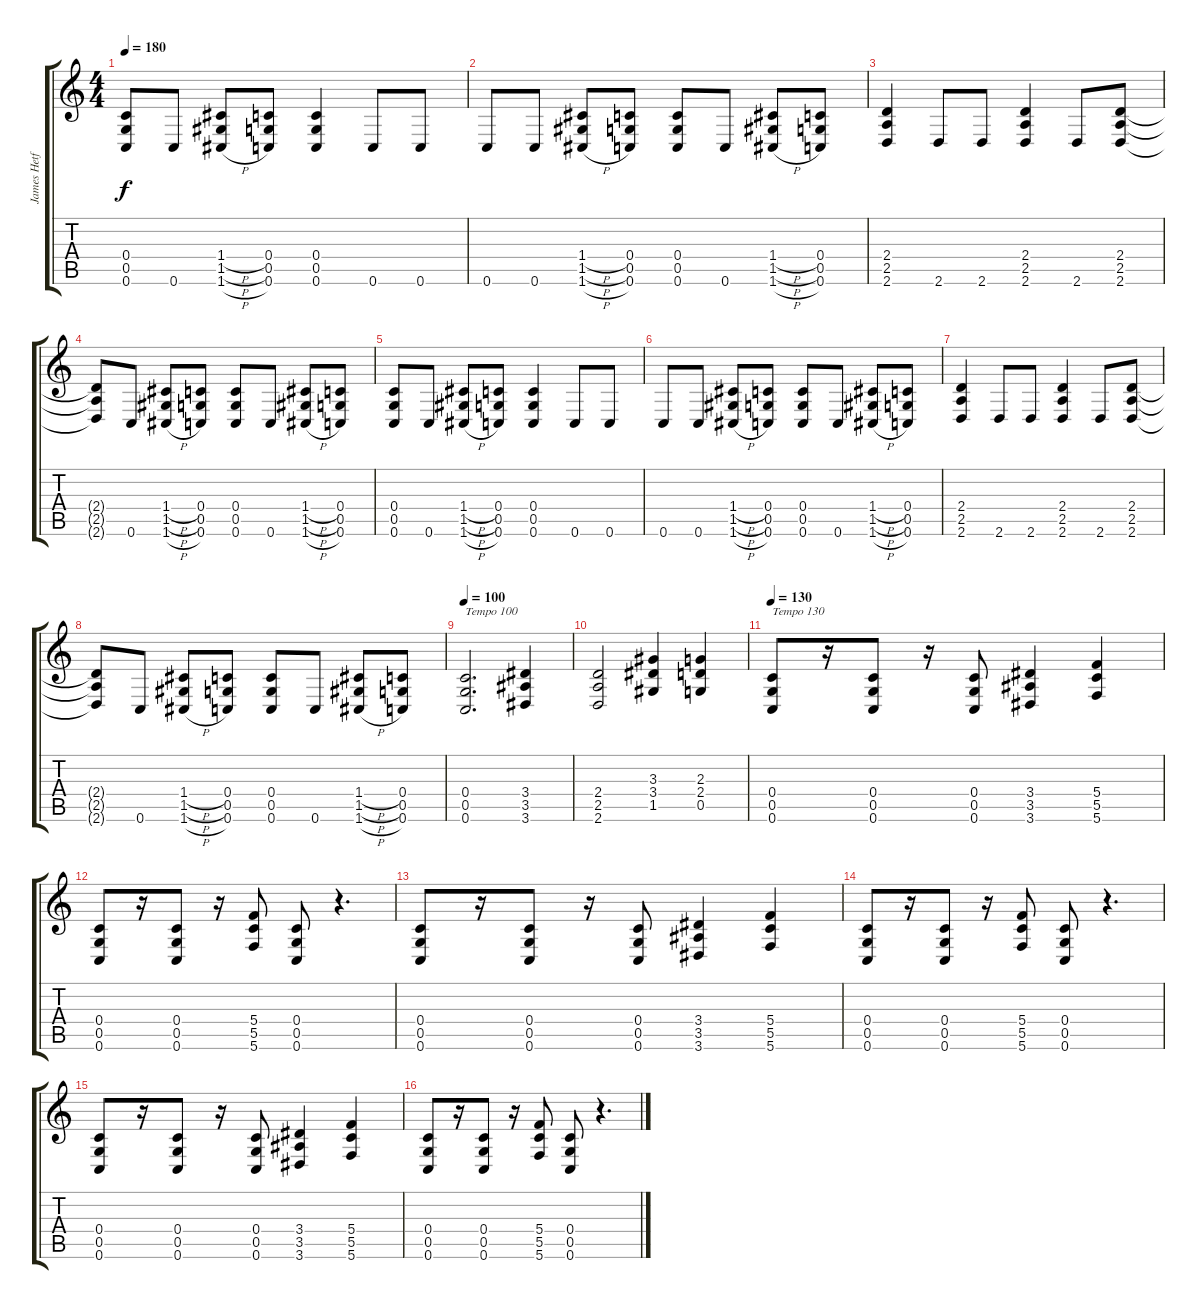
\track ("James Hetfield" "James Hetf") {instrument distortionguitar}
\staff {score tabs}
\tuning (D4 A3 F3 C3 G2 C2) {hide}
\ts (4 4)
\tempo 180
\clef g2
\ks c
(0.4 0.5 0.6).8{dy f} 0.6.8 (1.4{h} 1.5{h} 1.6{h}).8 (0.4 0.5 0.6).8 (0.4 0.5 0.6).4 0.6.8 0.6.8 |
0.6.8 0.6.8 (1.4{h} 1.5{h} 1.6{h}).8 (0.4 0.5 0.6).8 (0.4 0.5 0.6).8 0.6.8 (1.4{h} 1.5{h} 1.6{h}).8 (0.4 0.5 0.6).8 |
(2.4 2.5 2.6).4 2.6.8 2.6.8 (2.4 2.5 2.6).4 2.6.8 (2.4 2.5 2.6).8 |
(2.4{t} 2.5{t} 2.6{t}).8 0.6.8 (1.4{h} 1.5{h} 1.6{h}).8 (0.4 0.5 0.6).8 (0.4 0.5 0.6).8 0.6.8 (1.4{h} 1.5{h} 1.6{h}).8 (0.4 0.5 0.6).8 |
(0.4 0.5 0.6).8 0.6.8 (1.4{h} 1.5{h} 1.6{h}).8 (0.4 0.5 0.6).8 (0.4 0.5 0.6).4 0.6.8 0.6.8 |
0.6.8 0.6.8 (1.4{h} 1.5{h} 1.6{h}).8 (0.4 0.5 0.6).8 (0.4 0.5 0.6).8 0.6.8 (1.4{h} 1.5{h} 1.6{h}).8 (0.4 0.5 0.6).8 |
(2.4 2.5 2.6).4 2.6.8 2.6.8 (2.4 2.5 2.6).4 2.6.8 (2.4 2.5 2.6).8 |
(2.4{t} 2.5{t} 2.6{t}).8 0.6.8 (1.4{h} 1.5{h} 1.6{h}).8 (0.4 0.5 0.6).8 (0.4 0.5 0.6).8 0.6.8 (1.4{h} 1.5{h} 1.6{h}).8 (0.4 0.5 0.6).8 |
\tempo 100
(0.4 0.5 0.6).2{d txt "Tempo 100"} (3.4 3.5 3.6).4 |
(2.4 2.5 2.6).2 (3.3 3.4 1.5).4 (2.3 2.4 0.5).4 |
\tempo 130
(0.4 0.5 0.6).8{txt "Tempo 130"} r.16 (0.4 0.5 0.6).8 r.16 (0.4 0.5 0.6).8 (3.4 3.5 3.6).4 (5.4 5.5 5.6).4 |
(0.4 0.5 0.6).8 r.16 (0.4 0.5 0.6).8 r.16 (5.4 5.5 5.6).8 (0.4 0.5 0.6).8 r.4{d} |
(0.4 0.5 0.6).8 r.16 (0.4 0.5 0.6).8 r.16 (0.4 0.5 0.6).8 (3.4 3.5 3.6).4 (5.4 5.5 5.6).4 |
(0.4 0.5 0.6).8 r.16 (0.4 0.5 0.6).8 r.16 (5.4 5.5 5.6).8 (0.4 0.5 0.6).8 r.4{d} |
(0.4 0.5 0.6).8 r.16 (0.4 0.5 0.6).8 r.16 (0.4 0.5 0.6).8 (3.4 3.5 3.6).4 (5.4 5.5 5.6).4 |
(0.4 0.5 0.6).8 r.16 (0.4 0.5 0.6).8 r.16 (5.4 5.5 5.6).8 (0.4 0.5 0.6).8 r.4{d}
